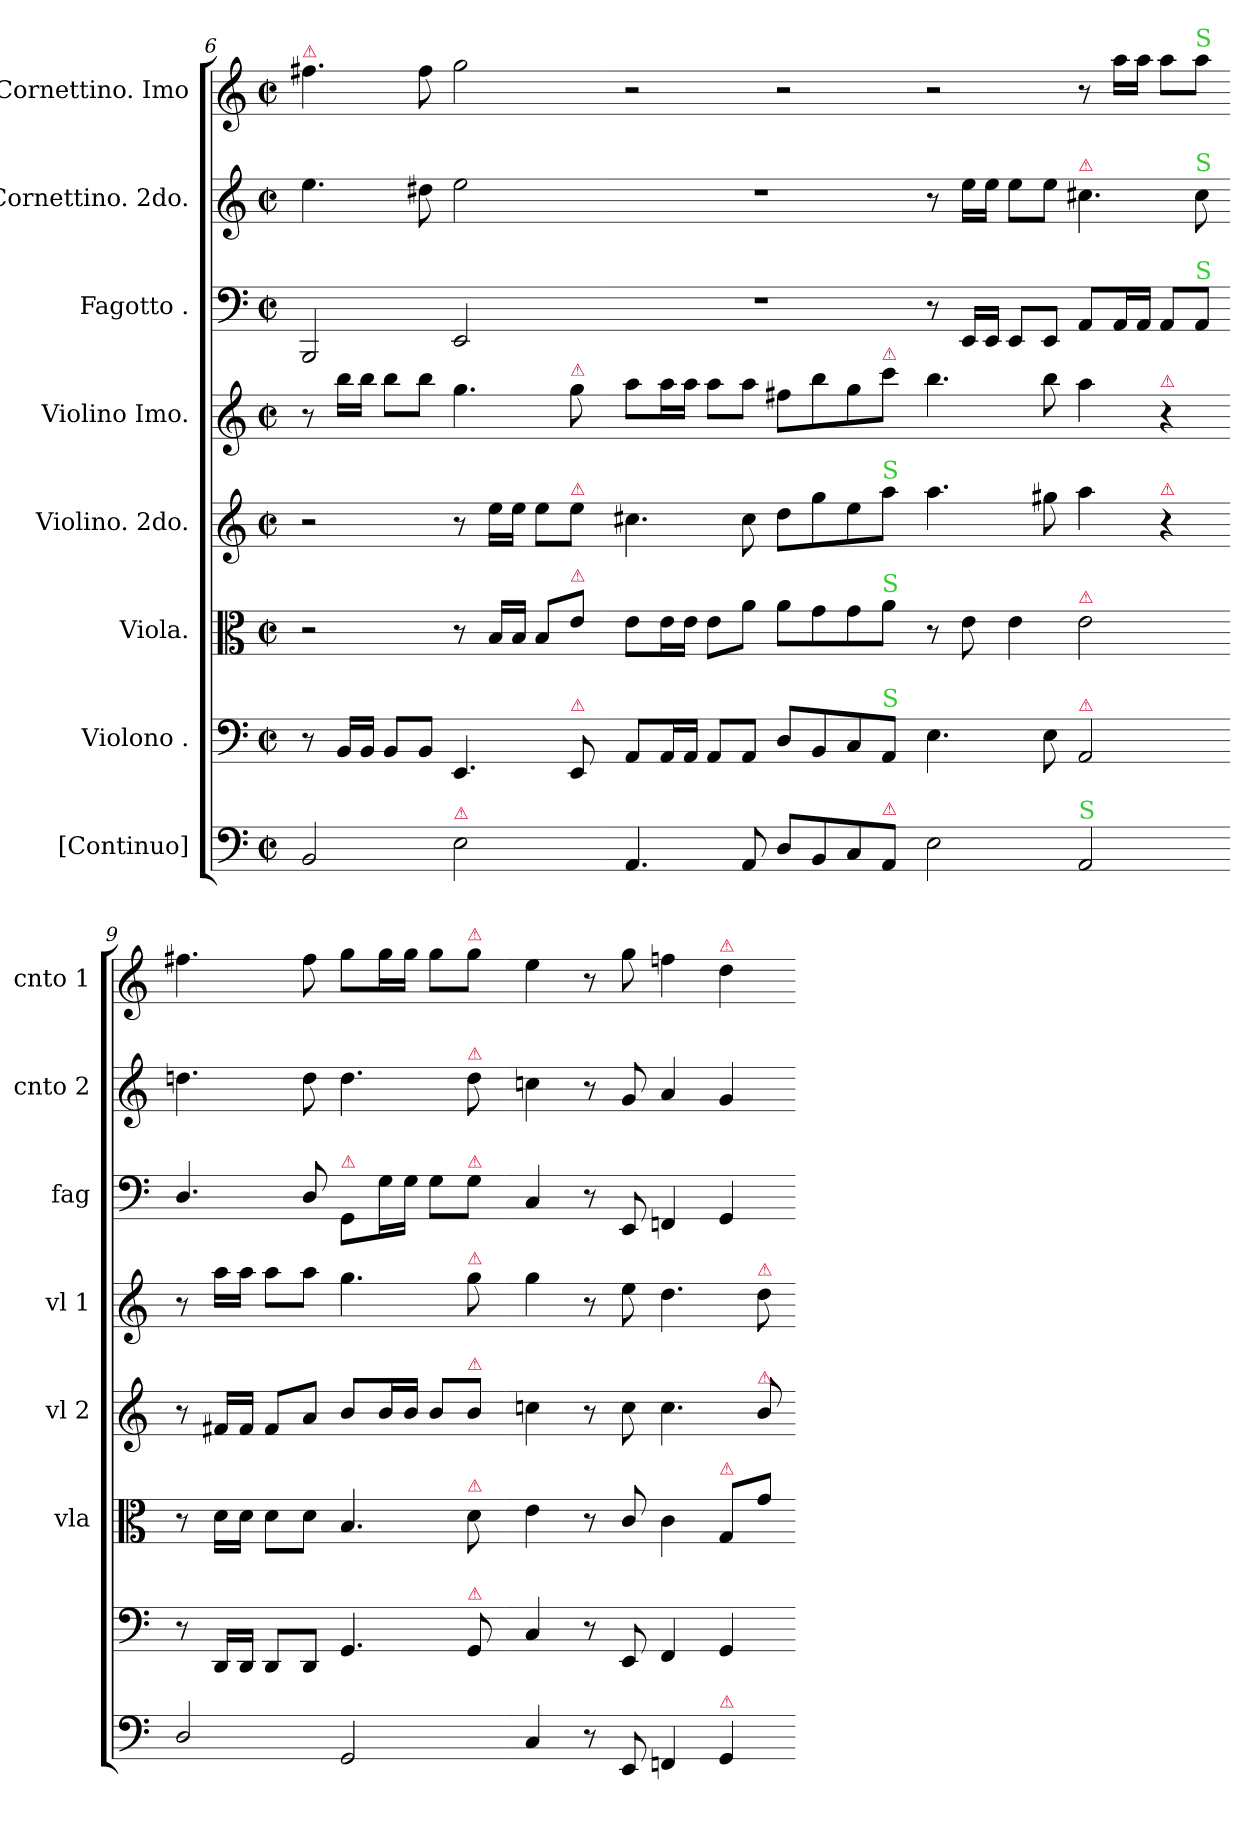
**kern	**kern	**kern	**kern	**kern	**kern	**kern	**kern
*part8	*part7	*part6	*part5	*part4	*part3	*part2	*part1
*staff8	*staff7	*staff6	*staff5	*staff4	*staff3	*staff2	*staff1
*I"[Continuo]	*I"Violono .	*I"Viola.	*I"Violino. 2do.	*I"Violino Imo.	*I"Fagotto .	*I"Cornettino. 2do.	*I"Cornettino. Imo
*	*	*I'vla	*I'vl 2	*I'vl 1	*I'fag	*I'cnto 2	*I'cnto 1
*clefF4	*clefF4	*clefC3	*clefG2	*clefG2	*clefF4	*clefG2	*clefG2
*k[]	*k[]	*k[]	*k[]	*k[]	*k[]	*k[]	*k[]
*C:	*C:	*C:	*C:	*C:	*C:	*C:	*C:
*M2/2	*M2/2	*M2/2	*M2/2	*M2/2	*M2/2	*M2/2	*M2/2
*met(c|)	*met(c|)	*met(c|)	*met(c|)	*met(c|)	*met(c|)	*met(c|)	*met(c|)
=6	=6	=6	=6	=6	=6	=6	=6
!	!	!	!	!	!	!	!LO:TX:a:color=crimson:t=⚠
2BB/	8r	2r	2r	8r	2BBB/	4.ee\	4.ff#X\
.	16BB/LL	.	.	16bb\LL	.	.	.
.	16BB/JJ	.	.	16bb\JJ	.	.	.
.	8BB/L	.	.	8bb\L	.	.	.
.	8BB/J	.	.	8bb\J	.	8dd#X\	8ff#\
!LO:TX:a:color=crimson:t=⚠	!	!	!	!	!	!	!
2E\	4.EE/	8r	8r	4.gg\	2EE/	2ee\	2gg\
.	.	16B/LL	16ee\LL	.	.	.	.
.	.	16B/JJ	16ee\JJ	.	.	.	.
.	.	8B/L	8ee\L	.	.	.	.
!	!	!	!	!LO:TX:a:color=crimson:t=⚠	!	!	!
!	!	!	!LO:TX:a:color=crimson:t=⚠	!	!	!	!
!	!	!LO:TX:a:color=crimson:t=⚠	!	!	!	!	!
!	!LO:TX:a:color=crimson:t=⚠	!	!	!	!	!	!
.	8EE/	8e/J	8ee\J	8gg\	.	.	.
=7-	=7-	=7-	=7-	=7-	=7-	=7-	=7-
4.AA/	8AA/L	8e\L	4.cc#X\	8aa\L	1r	1r	2r
.	16AA/L	16e\L	.	16aa\L	.	.	.
.	16AA/JJ	16e\JJ	.	16aa\JJ	.	.	.
.	8AA/L	8e\L	.	8aa\L	.	.	.
8AA/	8AA/J	8a\J	8cc#\	8aa\J	.	.	.
8D/L	8D/L	8a\L	8dd\L	8ff#X\L	.	.	2r
8BB/	8BB/	8g\	8gg\	8bb\	.	.	.
8C/	8C/	8g\	8ee\	8gg\	.	.	.
!	!	!	!	!LO:TX:a:color=crimson:t=⚠	!	!	!
!	!	!	!LO:TX:a:color=limegreen:t=S	!	!	!	!
!	!	!LO:TX:a:color=limegreen:t=S	!	!	!	!	!
!	!LO:TX:a:color=limegreen:t=S	!	!	!	!	!	!
!LO:TX:a:color=crimson:t=⚠	!	!	!	!	!	!	!
8AA/J	8AA/J	8a\J	8aa\J	8ccc\J	.	.	.
=8-	=8-	=8-	=8-	=8-	=8-	=8-	=8-
2E\	4.E\	8r	4.aa\	4.bb\	8r	8r	2r
.	.	8e\	.	.	16EE/LL	16ee\LL	.
.	.	.	.	.	16EE/JJ	16ee\JJ	.
.	.	4e\	.	.	8EE/L	8ee\L	.
.	8E\	.	8gg#X\	8bb\	8EE/J	8ee\J	.
!	!	!	!	!	!	!LO:TX:a:color=crimson:t=⚠	!
!	!	!LO:TX:a:color=crimson:t=⚠	!	!	!	!	!
!	!LO:TX:a:color=crimson:t=⚠	!	!	!	!	!	!
!LO:TX:a:color=limegreen:t=S	!	!	!	!	!	!	!
2AA/	2AA/	2e\	4aa\	4aa\	8AA/L	4.cc#X\	8r
.	.	.	.	.	16AA/L	.	16aa\LL
.	.	.	.	.	16AA/JJ	.	16aa\JJ
!	!	!	!	!LO:TX:a:color=crimson:t=⚠	!	!	!
!	!	!	!LO:TX:a:color=crimson:t=⚠	!	!	!	!
.	.	.	4r	4r	8AA/L	.	8aa\L
!	!	!	!	!	!	!	!LO:TX:a:color=limegreen:t=S
!	!	!	!	!	!	!LO:TX:a:color=limegreen:t=S	!
!	!	!	!	!	!LO:TX:a:color=limegreen:t=S	!	!
.	.	.	.	.	8AA/J	8cc#\	8aa\J
=9-	=9-	=9-	=9-	=9-	=9-	=9-	=9-
2D/	8r	8r	8r	8r	4.D/	4.ddn\	4.ff#X\
.	16DD/LL	16d\LL	16f#X/LL	16aa\LL	.	.	.
.	16DD/JJ	16d\JJ	16f#/JJ	16aa\JJ	.	.	.
.	8DD/L	8d\L	8f#/L	8aa\L	.	.	.
.	8DD/J	8d\J	8a/J	8aa\J	8D/	8dd\	8ff#\
!	!	!	!	!	!LO:TX:a:color=crimson:t=⚠	!	!
2GG/	4.GG/	4.B/	8b/L	4.gg\	8GG/L	4.dd\	8gg\L
.	.	.	16b/L	.	16G\L	.	16gg\L
.	.	.	16b/JJ	.	16G\JJ	.	16gg\JJ
.	.	.	8b/L	.	8G\L	.	8gg\L
!	!	!	!	!	!	!	!LO:TX:a:color=crimson:t=⚠
!	!	!	!	!	!	!LO:TX:a:color=crimson:t=⚠	!
!	!	!	!	!	!LO:TX:a:color=crimson:t=⚠	!	!
!	!	!	!	!LO:TX:a:color=crimson:t=⚠	!	!	!
!	!	!	!LO:TX:a:color=crimson:t=⚠	!	!	!	!
!	!	!LO:TX:a:color=crimson:t=⚠	!	!	!	!	!
!	!LO:TX:a:color=crimson:t=⚠	!	!	!	!	!	!
.	8GG/	8d\	8b/J	8gg\	8G\J	8dd\	8gg\J
=10-	=10-	=10-	=10-	=10-	=10-	=10-	=10-
4C/	4C/	4e\	4ccn\	4gg\	4C/	4ccn\	4ee\
8r	8r	8r	8r	8r	8r	8r	8r
8EE/	8EE/	8c/	8cc\	8ee\	8EE/	8g/	8gg\
4FFn/	4FF/	4c\	4.cc\	4.dd\	4FFn/	4a/	4ffn\
!	!	!	!	!	!	!	!LO:TX:a:color=crimson:t=⚠
!	!	!LO:TX:a:color=crimson:t=⚠	!	!	!	!	!
!LO:TX:a:color=crimson:t=⚠	!	!	!	!	!	!	!
4GG/	4GG/	8G/L	.	.	4GG/	4g/	4dd\
!	!	!	!	!LO:TX:a:color=crimson:t=⚠	!	!	!
!	!	!	!LO:TX:a:color=crimson:t=⚠	!	!	!	!
.	.	8g\J	8b/	8dd\	.	.	.
=-	=-	=-	=-	=-	=-	=-	=-
*-	*-	*-	*-	*-	*-	*-	*-
